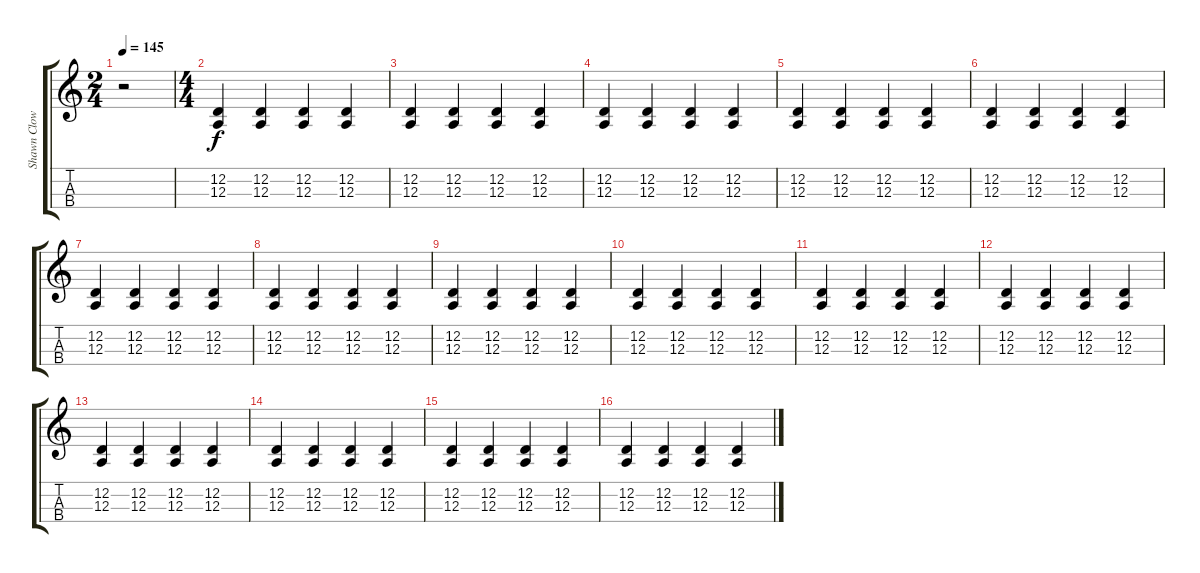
\track ("Shawn Clown Crahan" "Shawn Clow") {instrument melodictom}
\staff {score tabs}
\tuning (G3 D3 A2 E2) {hide}
\ts (2 4)
\tempo 145
\clef g2
\ks c
r.2{dy f} |
\ts (4 4)
(12.2 12.3).4 (12.2 12.3).4 (12.2 12.3).4 (12.2 12.3).4 |
(12.2 12.3).4 (12.2 12.3).4 (12.2 12.3).4 (12.2 12.3).4 |
(12.2 12.3).4 (12.2 12.3).4 (12.2 12.3).4 (12.2 12.3).4 |
(12.2 12.3).4 (12.2 12.3).4 (12.2 12.3).4 (12.2 12.3).4 |
(12.2 12.3).4 (12.2 12.3).4 (12.2 12.3).4 (12.2 12.3).4 |
(12.2 12.3).4 (12.2 12.3).4 (12.2 12.3).4 (12.2 12.3).4 |
(12.2 12.3).4 (12.2 12.3).4 (12.2 12.3).4 (12.2 12.3).4 |
(12.2 12.3).4 (12.2 12.3).4 (12.2 12.3).4 (12.2 12.3).4 |
(12.2 12.3).4 (12.2 12.3).4 (12.2 12.3).4 (12.2 12.3).4 |
(12.2 12.3).4 (12.2 12.3).4 (12.2 12.3).4 (12.2 12.3).4 |
(12.2 12.3).4 (12.2 12.3).4 (12.2 12.3).4 (12.2 12.3).4 |
(12.2 12.3).4 (12.2 12.3).4 (12.2 12.3).4 (12.2 12.3).4 |
(12.2 12.3).4 (12.2 12.3).4 (12.2 12.3).4 (12.2 12.3).4 |
(12.2 12.3).4 (12.2 12.3).4 (12.2 12.3).4 (12.2 12.3).4 |
(12.2 12.3).4 (12.2 12.3).4 (12.2 12.3).4 (12.2 12.3).4
